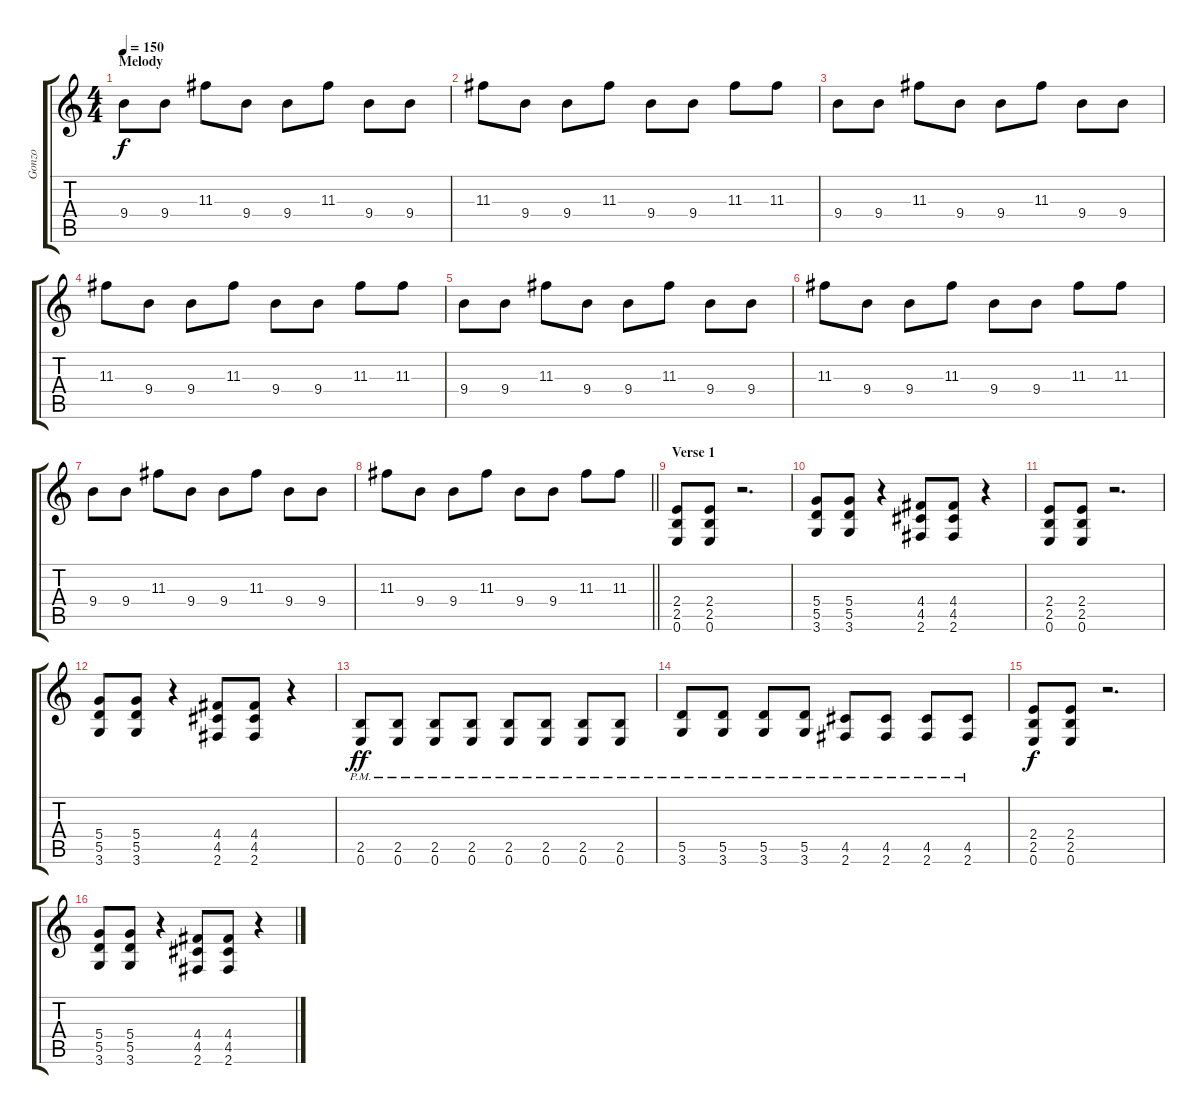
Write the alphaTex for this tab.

\track ("Gonzo" "Gonzo") {instrument overdrivenguitar}
\staff {score tabs}
\tuning (E4 B3 G3 D3 A2 E2) {hide}
\ts (4 4)
\section ("" "Melody")
\tempo 150
\clef g2
\ks c
9.4.8{dy f instrument overdrivenguitar} 9.4.8 11.3.8 9.4.8 9.4.8 11.3.8 9.4.8 9.4.8 |
11.3.8 9.4.8 9.4.8 11.3.8 9.4.8 9.4.8 11.3.8 11.3.8 |
9.4.8 9.4.8 11.3.8 9.4.8 9.4.8 11.3.8 9.4.8 9.4.8 |
11.3.8 9.4.8 9.4.8 11.3.8 9.4.8 9.4.8 11.3.8 11.3.8 |
9.4.8 9.4.8 11.3.8 9.4.8 9.4.8 11.3.8 9.4.8 9.4.8 |
11.3.8 9.4.8 9.4.8 11.3.8 9.4.8 9.4.8 11.3.8 11.3.8 |
9.4.8 9.4.8 11.3.8 9.4.8 9.4.8 11.3.8 9.4.8 9.4.8 |
\barLineRight lightlight
11.3.8 9.4.8 9.4.8 11.3.8 9.4.8 9.4.8 11.3.8 11.3.8 |
\section ("" "Verse 1")
(2.4 2.5 0.6).8 (2.4 2.5 0.6).8 r.2{d} |
(5.4 5.5 3.6).8 (5.4 5.5 3.6).8 r.4 (4.4 4.5 2.6).8 (4.4 4.5 2.6).8 r.4 |
(2.4 2.5 0.6).8 (2.4 2.5 0.6).8 r.2{d} |
(5.4 5.5 3.6).8 (5.4 5.5 3.6).8 r.4 (4.4 4.5 2.6).8 (4.4 4.5 2.6).8 r.4 |
(2.5{pm} 0.6{pm}).8{dy ff} (2.5{pm} 0.6{pm}).8 (2.5{pm} 0.6{pm}).8 (2.5{pm} 0.6{pm}).8 (2.5{pm} 0.6{pm}).8 (2.5{pm} 0.6{pm}).8 (2.5{pm} 0.6{pm}).8 (2.5{pm} 0.6{pm}).8 |
(5.5{pm} 3.6{pm}).8 (5.5{pm} 3.6{pm}).8 (5.5{pm} 3.6{pm}).8 (5.5{pm} 3.6{pm}).8 (4.5{pm} 2.6{pm}).8 (4.5{pm} 2.6{pm}).8 (4.5{pm} 2.6{pm}).8 (4.5{pm} 2.6{pm}).8 |
(2.4 2.5 0.6).8{dy f} (2.4 2.5 0.6).8 r.2{d} |
(5.4 5.5 3.6).8 (5.4 5.5 3.6).8 r.4 (4.4 4.5 2.6).8 (4.4 4.5 2.6).8 r.4
